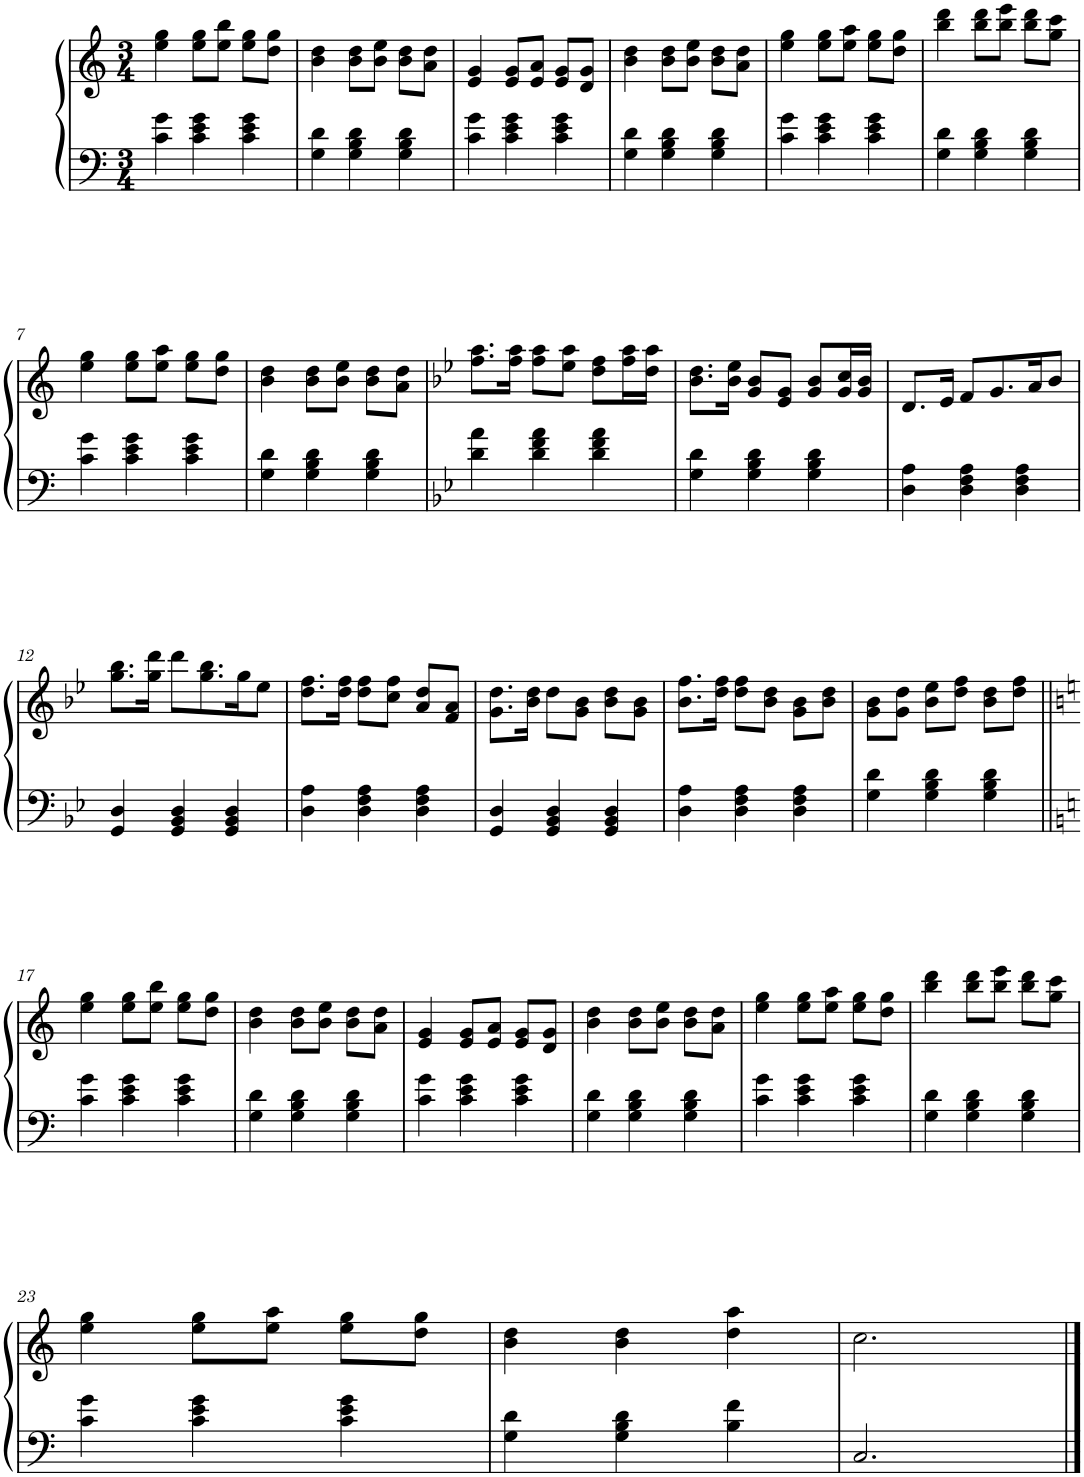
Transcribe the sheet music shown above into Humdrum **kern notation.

**kern	**kern
*part1	*part1
*staff2	*staff1
*I"Piano	*
*I'Pno.	*
*clefF4	*clefG2
*k[]	*k[]
*M3/4	*M3/4
=1	=1
4c\ 4g\	4ee\ 4gg\
4c\ 4e\ 4g\	8ee\ 8gg\L
.	8ee\ 8bb\J
4c\ 4e\ 4g\	8ee\ 8gg\L
.	8dd\ 8gg\J
=2	=2
4G\ 4d\	4b\ 4dd\
4G\ 4B\ 4d\	8b\ 8dd\L
.	8b\ 8ee\J
4G\ 4B\ 4d\	8b\ 8dd\L
.	8a\ 8dd\J
=3	=3
4c\ 4g\	4e/ 4g/
4c\ 4e\ 4g\	8e/ 8g/L
.	8e/ 8a/J
4c\ 4e\ 4g\	8e/ 8g/L
.	8d/ 8g/J
=4	=4
4G\ 4d\	4b\ 4dd\
4G\ 4B\ 4d\	8b\ 8dd\L
.	8b\ 8ee\J
4G\ 4B\ 4d\	8b\ 8dd\L
.	8a\ 8dd\J
=5	=5
4c\ 4g\	4ee\ 4gg\
4c\ 4e\ 4g\	8ee\ 8gg\L
.	8ee\ 8aa\J
4c\ 4e\ 4g\	8ee\ 8gg\L
.	8dd\ 8gg\J
=6	=6
4G\ 4d\	4bb\ 4ddd\
4G\ 4B\ 4d\	8bb\ 8ddd\L
.	8bb\ 8eee\J
4G\ 4B\ 4d\	8bb\ 8ddd\L
.	8gg\ 8ccc\J
!!LO:LB:g=z
=7	=7
4c\ 4g\	4ee\ 4gg\
4c\ 4e\ 4g\	8ee\ 8gg\L
.	8ee\ 8aa\J
4c\ 4e\ 4g\	8ee\ 8gg\L
.	8dd\ 8gg\J
=8	=8
4G\ 4d\	4b\ 4dd\
4G\ 4B\ 4d\	8b\ 8dd\L
.	8b\ 8ee\J
4G\ 4B\ 4d\	8b\ 8dd\L
.	8a\ 8dd\J
=9	=9
*k[b-e-]	*k[b-e-]
4d\ 4a\	8.ff\ 8.aa\L
.	16ff\ 16aa\Jk
4d\ 4f\ 4a\	8ff\ 8aa\L
.	8ee-\ 8aa\J
4d\ 4f\ 4a\	8dd\ 8ff\L
.	16ff\ 16aa\L
.	16dd\ 16aa\JJ
=10	=10
4G\ 4d\	8.b-\ 8.dd\L
.	16b-\ 16ee-\Jk
4G\ 4B-\ 4d\	8g/ 8b-/L
.	8e-/ 8g/J
4G\ 4B-\ 4d\	8g/ 8b-/L
.	16g/ 16cc/L
.	16g/ 16b-/JJ
=11	=11
4D\ 4A\	8.d/L
.	16e-/Jk
4D\ 4F\ 4A\	8f/L
.	8.g/
4D\ 4F\ 4A\	.
.	16a/K
.	8b-/J
!!LO:LB:g=z
=12	=12
4GG/ 4D/	8.gg\ 8.bb-\L
.	16gg\ 16ddd\Jk
4GG/ 4BB-/ 4D/	8ddd\L
.	8.gg\ 8.bb-\
4GG/ 4BB-/ 4D/	.
.	16gg\K
.	8ee-\J
=13	=13
4D\ 4A\	8.dd\ 8.ff\L
.	16dd\ 16ff\Jk
4D\ 4F\ 4A\	8dd\ 8ff\L
.	8cc\ 8ff\J
4D\ 4F\ 4A\	8a/ 8dd/L
.	8f/ 8a/J
=14	=14
4GG/ 4D/	8.g\ 8.dd\L
.	16b-\ 16dd\Jk
4GG/ 4BB-/ 4D/	8dd\L
.	8g\ 8b-\J
4GG/ 4BB-/ 4D/	8b-\ 8dd\L
.	8g\ 8b-\J
=15	=15
4D\ 4A\	8.b-\ 8.ff\L
.	16dd\ 16ff\Jk
4D\ 4F\ 4A\	8dd\ 8ff\L
.	8b-\ 8dd\J
4D\ 4F\ 4A\	8g\ 8b-\L
.	8b-\ 8dd\J
=16	=16
4G\ 4d\	8g\ 8b-\L
.	8g\ 8dd\J
4G\ 4B-\ 4d\	8b-\ 8ee-\L
.	8dd\ 8ff\J
4G\ 4B-\ 4d\	8b-\ 8dd\L
.	8dd\ 8ff\J
!!LO:LB:g=z
=17||	=17||
*k[]	*k[]
4c\ 4g\	4ee\ 4gg\
4c\ 4e\ 4g\	8ee\ 8gg\L
.	8ee\ 8bb\J
4c\ 4e\ 4g\	8ee\ 8gg\L
.	8dd\ 8gg\J
=18	=18
4G\ 4d\	4b\ 4dd\
4G\ 4B\ 4d\	8b\ 8dd\L
.	8b\ 8ee\J
4G\ 4B\ 4d\	8b\ 8dd\L
.	8a\ 8dd\J
=19	=19
4c\ 4g\	4e/ 4g/
4c\ 4e\ 4g\	8e/ 8g/L
.	8e/ 8a/J
4c\ 4e\ 4g\	8e/ 8g/L
.	8d/ 8g/J
=20	=20
4G\ 4d\	4b\ 4dd\
4G\ 4B\ 4d\	8b\ 8dd\L
.	8b\ 8ee\J
4G\ 4B\ 4d\	8b\ 8dd\L
.	8a\ 8dd\J
=21	=21
4c\ 4g\	4ee\ 4gg\
4c\ 4e\ 4g\	8ee\ 8gg\L
.	8ee\ 8aa\J
4c\ 4e\ 4g\	8ee\ 8gg\L
.	8dd\ 8gg\J
=22	=22
4G\ 4d\	4bb\ 4ddd\
4G\ 4B\ 4d\	8bb\ 8ddd\L
.	8bb\ 8eee\J
4G\ 4B\ 4d\	8bb\ 8ddd\L
.	8gg\ 8ccc\J
!!LO:LB:g=z
=23	=23
4c\ 4g\	4ee\ 4gg\
4c\ 4e\ 4g\	8ee\ 8gg\L
.	8ee\ 8aa\J
4c\ 4e\ 4g\	8ee\ 8gg\L
.	8dd\ 8gg\J
=24	=24
4G\ 4d\	4b\ 4dd\
4G\ 4B\ 4d\	4b\ 4dd\
4B\ 4f\	4dd\ 4aa\
=25	=25
2.C/	2.cc\
==	==
*-	*-
